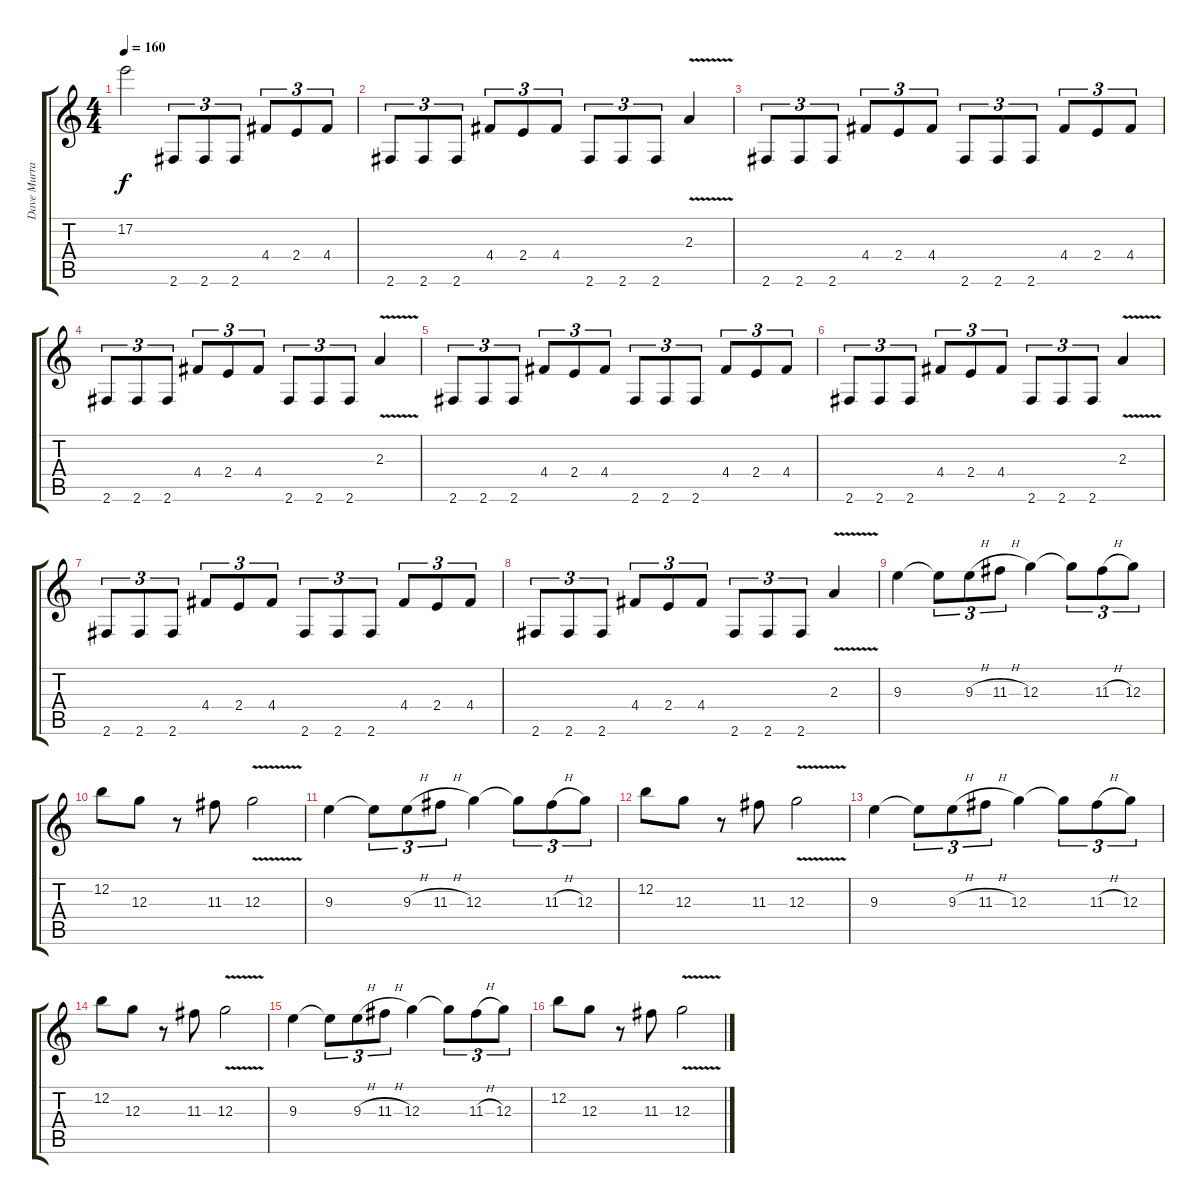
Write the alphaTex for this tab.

\track ("Dave Murray" "Dave Murra") {instrument distortionguitar}
\staff {score tabs}
\tuning (E4 B3 G3 D3 A2 E2) {hide}
\ts (4 4)
\tempo 160
\clef g2
\ks c
17.2.2{dy f} 2.6.8{tu (3 2)} 2.6.8{tu (3 2)} 2.6.8{tu (3 2)} 4.4.8{tu (3 2)} 2.4.8{tu (3 2)} 4.4.8{tu (3 2)} |
2.6.8{tu (3 2)} 2.6.8{tu (3 2)} 2.6.8{tu (3 2)} 4.4.8{tu (3 2)} 2.4.8{tu (3 2)} 4.4.8{tu (3 2)} 2.6.8{tu (3 2)} 2.6.8{tu (3 2)} 2.6.8{tu (3 2)} 2.3{v}.4 |
2.6.8{tu (3 2)} 2.6.8{tu (3 2)} 2.6.8{tu (3 2)} 4.4.8{tu (3 2)} 2.4.8{tu (3 2)} 4.4.8{tu (3 2)} 2.6.8{tu (3 2)} 2.6.8{tu (3 2)} 2.6.8{tu (3 2)} 4.4.8{tu (3 2)} 2.4.8{tu (3 2)} 4.4.8{tu (3 2)} |
2.6.8{tu (3 2)} 2.6.8{tu (3 2)} 2.6.8{tu (3 2)} 4.4.8{tu (3 2)} 2.4.8{tu (3 2)} 4.4.8{tu (3 2)} 2.6.8{tu (3 2)} 2.6.8{tu (3 2)} 2.6.8{tu (3 2)} 2.3{v}.4 |
2.6.8{tu (3 2)} 2.6.8{tu (3 2)} 2.6.8{tu (3 2)} 4.4.8{tu (3 2)} 2.4.8{tu (3 2)} 4.4.8{tu (3 2)} 2.6.8{tu (3 2)} 2.6.8{tu (3 2)} 2.6.8{tu (3 2)} 4.4.8{tu (3 2)} 2.4.8{tu (3 2)} 4.4.8{tu (3 2)} |
2.6.8{tu (3 2)} 2.6.8{tu (3 2)} 2.6.8{tu (3 2)} 4.4.8{tu (3 2)} 2.4.8{tu (3 2)} 4.4.8{tu (3 2)} 2.6.8{tu (3 2)} 2.6.8{tu (3 2)} 2.6.8{tu (3 2)} 2.3{v}.4 |
2.6.8{tu (3 2)} 2.6.8{tu (3 2)} 2.6.8{tu (3 2)} 4.4.8{tu (3 2)} 2.4.8{tu (3 2)} 4.4.8{tu (3 2)} 2.6.8{tu (3 2)} 2.6.8{tu (3 2)} 2.6.8{tu (3 2)} 4.4.8{tu (3 2)} 2.4.8{tu (3 2)} 4.4.8{tu (3 2)} |
2.6.8{tu (3 2)} 2.6.8{tu (3 2)} 2.6.8{tu (3 2)} 4.4.8{tu (3 2)} 2.4.8{tu (3 2)} 4.4.8{tu (3 2)} 2.6.8{tu (3 2)} 2.6.8{tu (3 2)} 2.6.8{tu (3 2)} 2.3{v}.4 |
9.3.4 9.3{t}.8{tu (3 2)} 9.3{h}.8{tu (3 2)} 11.3{h}.8{tu (3 2)} 12.3.4 12.3{t}.8{tu (3 2)} 11.3{h}.8{tu (3 2)} 12.3.8{tu (3 2)} |
12.2.8 12.3.8 r.8 11.3.8 12.3{v}.2 |
9.3.4 9.3{t}.8{tu (3 2)} 9.3{h}.8{tu (3 2)} 11.3{h}.8{tu (3 2)} 12.3.4 12.3{t}.8{tu (3 2)} 11.3{h}.8{tu (3 2)} 12.3.8{tu (3 2)} |
12.2.8 12.3.8 r.8 11.3.8 12.3{v}.2 |
9.3.4 9.3{t}.8{tu (3 2)} 9.3{h}.8{tu (3 2)} 11.3{h}.8{tu (3 2)} 12.3.4 12.3{t}.8{tu (3 2)} 11.3{h}.8{tu (3 2)} 12.3.8{tu (3 2)} |
12.2.8 12.3.8 r.8 11.3.8 12.3{v}.2 |
9.3.4 9.3{t}.8{tu (3 2)} 9.3{h}.8{tu (3 2)} 11.3{h}.8{tu (3 2)} 12.3.4 12.3{t}.8{tu (3 2)} 11.3{h}.8{tu (3 2)} 12.3.8{tu (3 2)} |
12.2.8 12.3.8 r.8 11.3.8 12.3{v}.2
